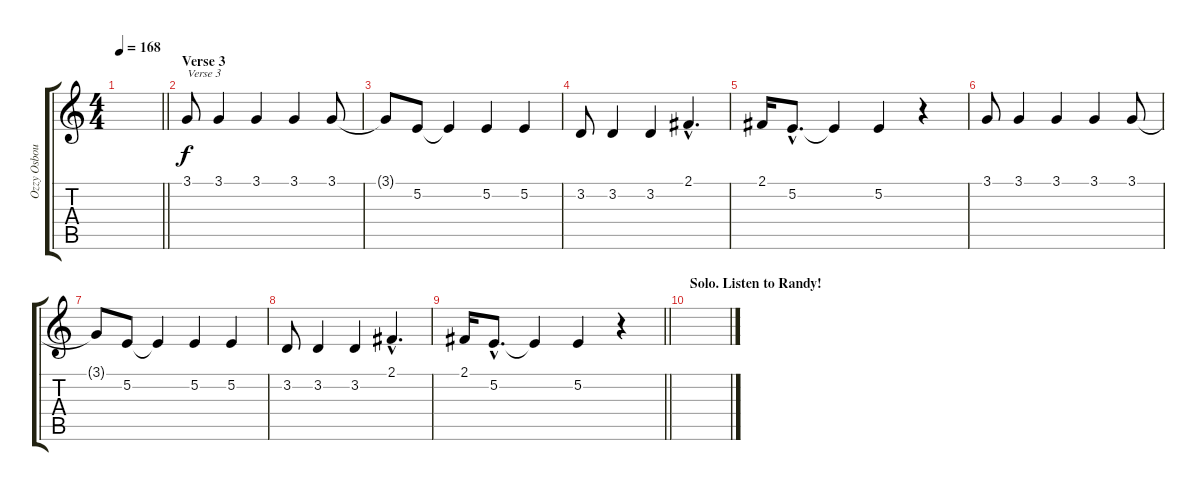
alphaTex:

\track ("Ozzy Osbourne" "Ozzy Osbou") {instrument harmonica}
\staff {score tabs}
\tuning (E4 B3 G3 D3 A2 E2) {hide}
\ts (4 4)
\tempo 168
\clef g2
\barLineRight lightlight
\ks c
|
\section ("" "Verse 3")
3.1.8{txt "Verse 3"} 3.1.4 3.1.4 3.1.4 3.1.8 |
3.1{t}.8 5.2.8 5.2{t}.4 5.2.4 5.2.4 |
3.2.8 3.2.4 3.2.4 2.1{hac}.4{d} |
2.1.16 5.2{hac}.8{d} 5.2{t}.4 5.2.4 r.4 |
3.1.8 3.1.4 3.1.4 3.1.4 3.1.8 |
3.1{t}.8 5.2.8 5.2{t}.4 5.2.4 5.2.4 |
3.2.8 3.2.4 3.2.4 2.1{hac}.4{d} |
\barLineRight lightlight
2.1.16 5.2{hac}.8{d} 5.2{t}.4 5.2.4 r.4 |
\section ("" "Solo. Listen to Randy!")
